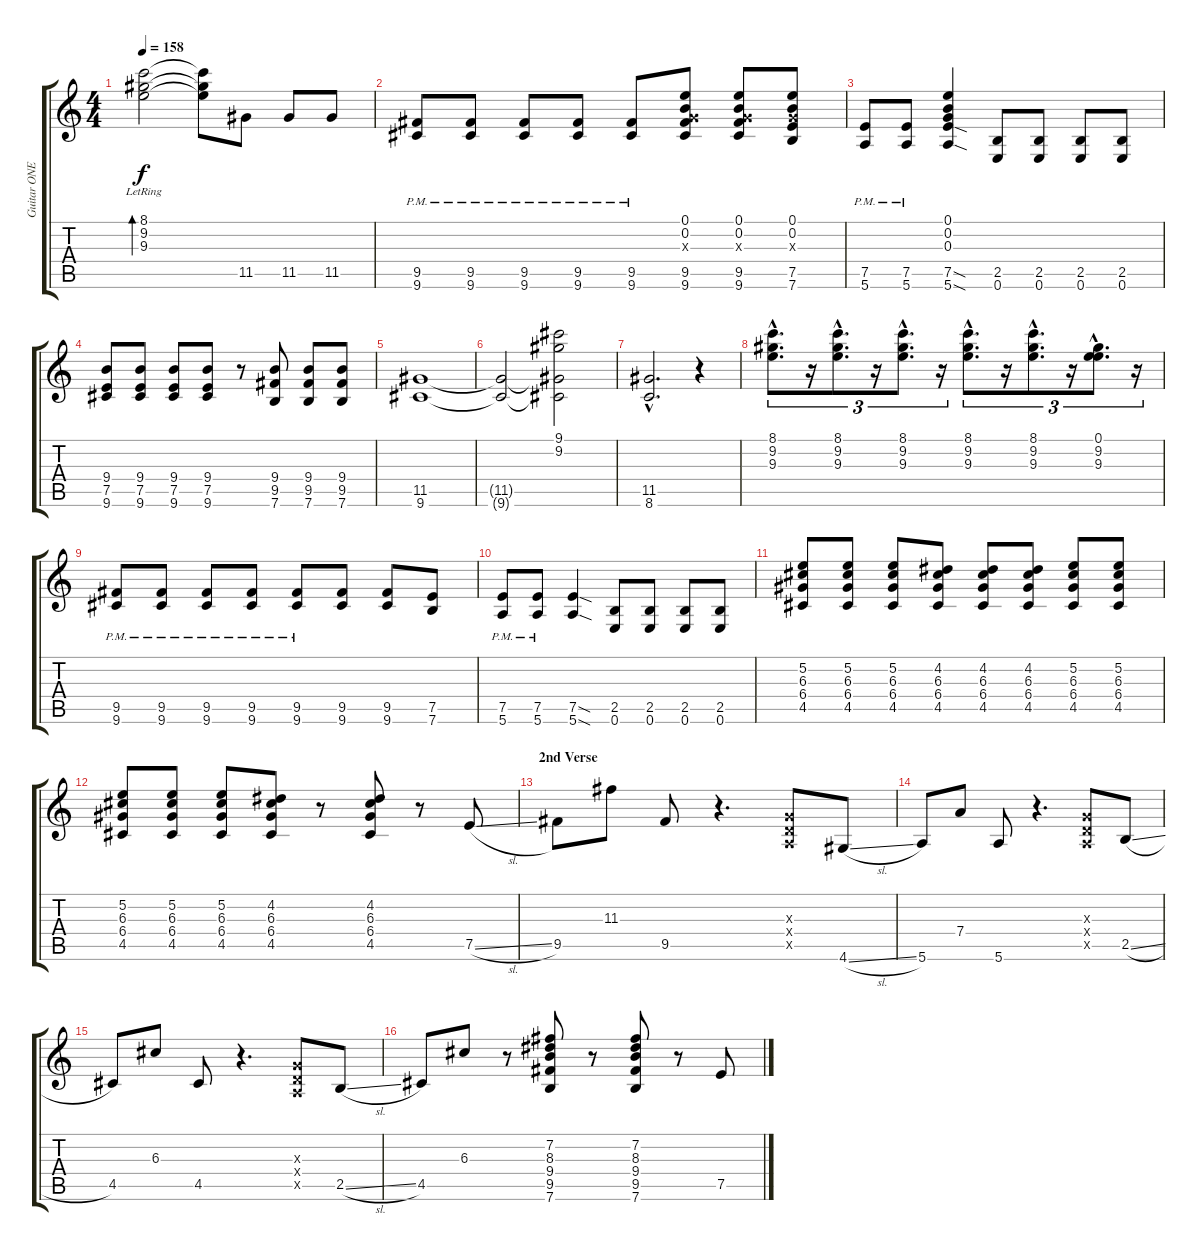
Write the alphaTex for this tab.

\track ("Guitar ONE" "Guitar ONE") {instrument overdrivenguitar}
\staff {score tabs}
\tuning (E4 B3 G3 D3 A2 E2) {hide}
\ts (4 4)
\tempo 158
\clef g2
\ks c
(8.1{lr} 9.2{lr} 9.3{lr}).2{bd 120 dy f} (8.1{t} 9.2{t} 9.3{t}).8 11.5.8 11.5.8 11.5.8 |
(9.5{pm} 9.6{pm}).8 (9.5{pm} 9.6{pm}).8 (9.5{pm} 9.6{pm}).8 (9.5{pm} 9.6{pm}).8 (9.5{pm} 9.6{pm}).8 (0.1 0.2 0.3{x} 9.5 9.6).8 (0.1 0.2 0.3{x} 9.5 9.6).8 (0.1 0.2 0.3{x} 7.5 7.6).8 |
(7.5{pm} 5.6{pm}).8 (7.5{pm} 5.6{pm}).8 (0.1 0.2 0.3 7.5{sod} 5.6{sod}).4 (2.5 0.6).8 (2.5 0.6).8 (2.5 0.6).8 (2.5 0.6).8 |
(9.4 7.5 9.6).8 (9.4 7.5 9.6).8 (9.4 7.5 9.6).8 (9.4 7.5 9.6).8 r.8 (9.4 9.5 7.6).8 (9.4 9.5 7.6).8 (9.4 9.5 7.6).8 |
(11.5 9.6).1 |
(11.5{t} 9.6{t}).2 (9.1 9.2 11.5{t} 9.6{t}).2 |
(11.5{hac} 8.6{hac}).2{d} r.4 |
(8.1{hac} 9.2{hac} 9.3{hac}).8{d tu (3 2)} r.16{tu (3 2)} (8.1{hac} 9.2{hac} 9.3{hac}).8{d tu (3 2)} r.16{tu (3 2)} (8.1{hac} 9.2{hac} 9.3{hac}).8{d tu (3 2)} r.16{tu (3 2)} (8.1{hac} 9.2{hac} 9.3{hac}).8{d tu (3 2)} r.16{tu (3 2)} (8.1{hac} 9.2{hac} 9.3{hac}).8{d tu (3 2)} r.16{tu (3 2)} (0.1{hac} 9.2{hac} 9.3{hac}).8{d tu (3 2)} r.16{tu (3 2)} |
(9.5{pm} 9.6{pm}).8 (9.5{pm} 9.6{pm}).8 (9.5{pm} 9.6{pm}).8 (9.5{pm} 9.6{pm}).8 (9.5{pm} 9.6{pm}).8 (9.5 9.6).8 (9.5 9.6).8 (7.5 7.6).8 |
(7.5{pm} 5.6{pm}).8 (7.5{pm} 5.6{pm}).8 (7.5{sod} 5.6{sod}).4 (2.5 0.6).8 (2.5 0.6).8 (2.5 0.6).8 (2.5 0.6).8 |
(5.2 6.3 6.4 4.5).8 (5.2 6.3 6.4 4.5).8 (5.2 6.3 6.4 4.5).8 (4.2 6.3 6.4 4.5).8 (4.2 6.3 6.4 4.5).8 (4.2 6.3 6.4 4.5).8 (5.2 6.3 6.4 4.5).8 (5.2 6.3 6.4 4.5).8 |
(5.2 6.3 6.4 4.5).8 (5.2 6.3 6.4 4.5).8 (5.2 6.3 6.4 4.5).8 (4.2 6.3 6.4 4.5).8 r.8 (4.2 6.3 6.4 4.5).8 r.8 7.5{sl}.8 |
\section ("" "2nd Verse")
9.5.8 11.3.8 9.5.8 r.4{d} (0.3{x} 0.4{x} 0.5{x}).8 4.6{sl}.8 |
5.6.8 7.4.8 5.6.8 r.4{d} (0.3{x} 0.4{x} 0.5{x}).8 2.5{sl}.8 |
4.5.8 6.3.8 4.5.8 r.4{d} (0.3{x} 0.4{x} 0.5{x}).8 2.5{sl}.8 |
4.5.8 6.3.8 r.8 (7.2 8.3 9.4 9.5 7.6).8 r.8 (7.2 8.3 9.4 9.5 7.6).8 r.8 7.5.8
